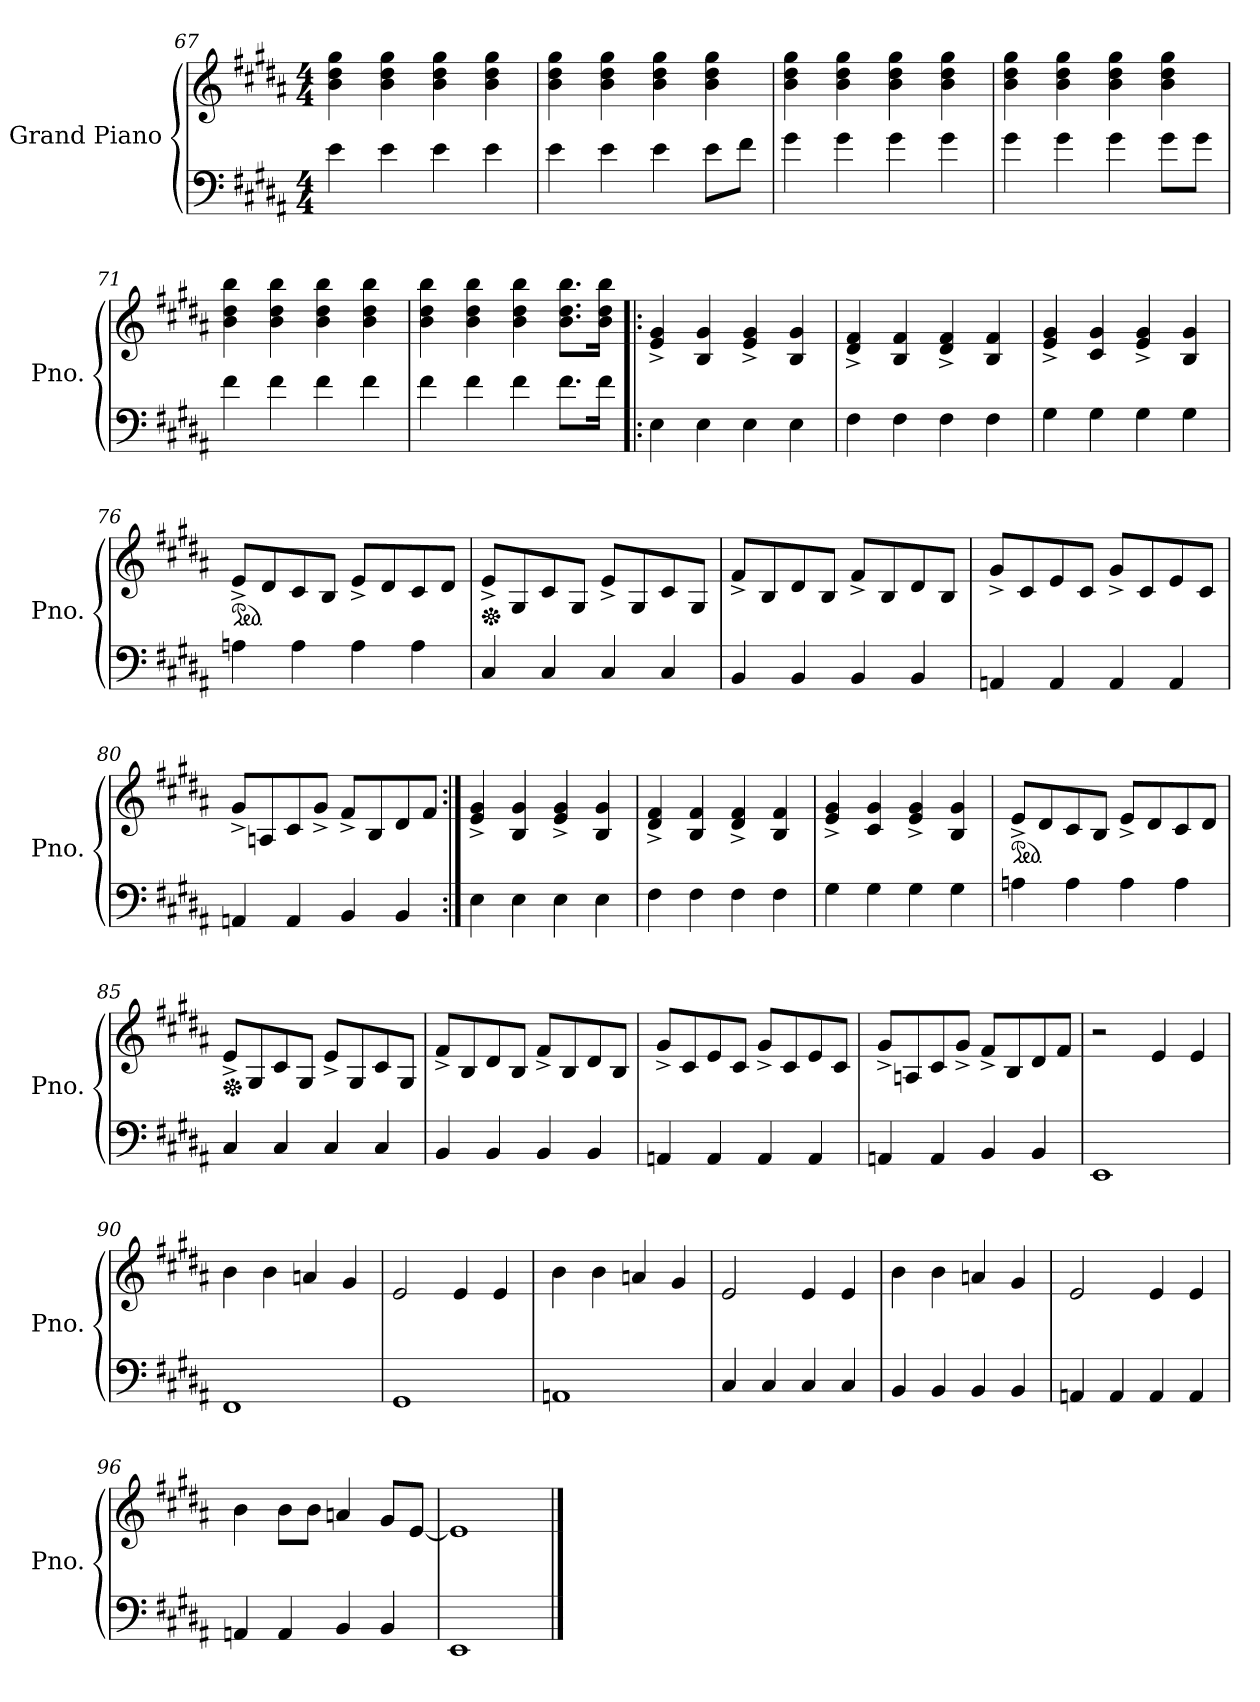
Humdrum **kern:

**kern	**kern
*part1	*part1
*staff2	*staff1
*I"Grand Piano	*
*I'Pno.	*
*clefF4	*clefG2
*k[f#c#g#d#a#]	*k[f#c#g#d#a#]
*M4/4	*M4/4
=67	=67
4e\	4b\ 4dd#\ 4gg#\
4e\	4b\ 4dd#\ 4gg#\
4e\	4b\ 4dd#\ 4gg#\
4e\	4b\ 4dd#\ 4gg#\
=68	=68
4e\	4b\ 4dd#\ 4gg#\
4e\	4b\ 4dd#\ 4gg#\
4e\	4b\ 4dd#\ 4gg#\
8e\L	4b\ 4dd#\ 4gg#\
8f#\J	.
!!LO:LB:g=z
=69	=69
4g#\	4b\ 4dd#\ 4gg#\
4g#\	4b\ 4dd#\ 4gg#\
4g#\	4b\ 4dd#\ 4gg#\
4g#\	4b\ 4dd#\ 4gg#\
=70	=70
4g#\	4b\ 4dd#\ 4gg#\
4g#\	4b\ 4dd#\ 4gg#\
4g#\	4b\ 4dd#\ 4gg#\
8g#\L	4b\ 4dd#\ 4gg#\
8g#\J	.
=71	=71
4f#\	4b\ 4dd#\ 4bb\
4f#\	4b\ 4dd#\ 4bb\
4f#\	4b\ 4dd#\ 4bb\
4f#\	4b\ 4dd#\ 4bb\
=72	=72
4f#\	4b\ 4dd#\ 4bb\
4f#\	4b\ 4dd#\ 4bb\
4f#\	4b\ 4dd#\ 4bb\
8.f#\L	8.b\ 8.dd#\ 8.bb\L
16f#\Jk	16b\ 16dd#\ 16bb\Jk
=73!|:	=73!|:
4E\	4e/^ 4g#/^
4E\	4B/ 4g#/
4E\	4e/^ 4g#/^
4E\	4B/ 4g#/
=74	=74
4F#\	4d#/^ 4f#/^
4F#\	4B/ 4f#/
4F#\	4d#/^ 4f#/^
4F#\	4B/ 4f#/
=75	=75
4G#\	4e/^ 4g#/^
4G#\	4c#/ 4g#/
4G#\	4e/^ 4g#/^
4G#\	4B/ 4g#/
!!LO:LB:g=z
=76	=76
*	*ped
4An\	8e^/L
.	8d#/
4A\	8c#/
.	8B/J
4A\	8e^/L
.	8d#/
4A\	8c#/
.	8d#/J
=77	=77
*	*Xped
4C#/	8e^/L
.	8G#/
4C#/	8c#/
.	8G#/J
4C#/	8e^/L
.	8G#/
4C#/	8c#/
.	8G#/J
=78	=78
4BB/	8f#^/L
.	8B/
4BB/	8d#/
.	8B/J
4BB/	8f#^/L
.	8B/
4BB/	8d#/
.	8B/J
=79	=79
4AAn/	8g#^/L
.	8c#/
4AA/	8e/
.	8c#/J
4AA/	8g#^/L
.	8c#/
4AA/	8e/
.	8c#/J
!!LO:PB:g=z
=80	=80
4AAn/	8g#^/L
.	8An/
4AA/	8c#/
.	8g#^/J
4BB/	8f#^/L
.	8B/
4BB/	8d#/
.	8f#/J
=81:|!	=81:|!
4E\	4e/^ 4g#/^
4E\	4B/ 4g#/
4E\	4e/^ 4g#/^
4E\	4B/ 4g#/
=82	=82
4F#\	4d#/^ 4f#/^
4F#\	4B/ 4f#/
4F#\	4d#/^ 4f#/^
4F#\	4B/ 4f#/
=83	=83
4G#\	4e/^ 4g#/^
4G#\	4c#/ 4g#/
4G#\	4e/^ 4g#/^
4G#\	4B/ 4g#/
=84	=84
*	*ped
4An\	8e^/L
.	8d#/
4A\	8c#/
.	8B/J
4A\	8e^/L
.	8d#/
4A\	8c#/
.	8d#/J
!!LO:LB:g=z
=85	=85
*	*Xped
4C#/	8e^/L
.	8G#/
4C#/	8c#/
.	8G#/J
4C#/	8e^/L
.	8G#/
4C#/	8c#/
.	8G#/J
=86	=86
4BB/	8f#^/L
.	8B/
4BB/	8d#/
.	8B/J
4BB/	8f#^/L
.	8B/
4BB/	8d#/
.	8B/J
=87	=87
4AAn/	8g#^/L
.	8c#/
4AA/	8e/
.	8c#/J
4AA/	8g#^/L
.	8c#/
4AA/	8e/
.	8c#/J
=88	=88
4AAn/	8g#^/L
.	8An/
4AA/	8c#/
.	8g#^/J
4BB/	8f#^/L
.	8B/
4BB/	8d#/
.	8f#/J
=89	=89
1EE	2r
.	4e/
.	4e/
!!LO:LB:g=z
=90	=90
1FF#	4b\
.	4b\
.	4an/
.	4g#/
=91	=91
1GG#	2e/
.	4e/
.	4e/
=92	=92
1AAn	4b\
.	4b\
.	4an/
.	4g#/
=93	=93
4C#/	2e/
4C#/	.
4C#/	4e/
4C#/	4e/
=94	=94
4BB/	4b\
4BB/	4b\
4BB/	4an/
4BB/	4g#/
=95	=95
4AAn/	2e/
4AA/	.
4AA/	4e/
4AA/	4e/
=96	=96
4AAn/	4b\
4AA/	8b\L
.	8b\J
4BB/	4an/
4BB/	8g#/L
.	[8e/J
=97	=97
1EE	1e]
==	==
*-	*-
